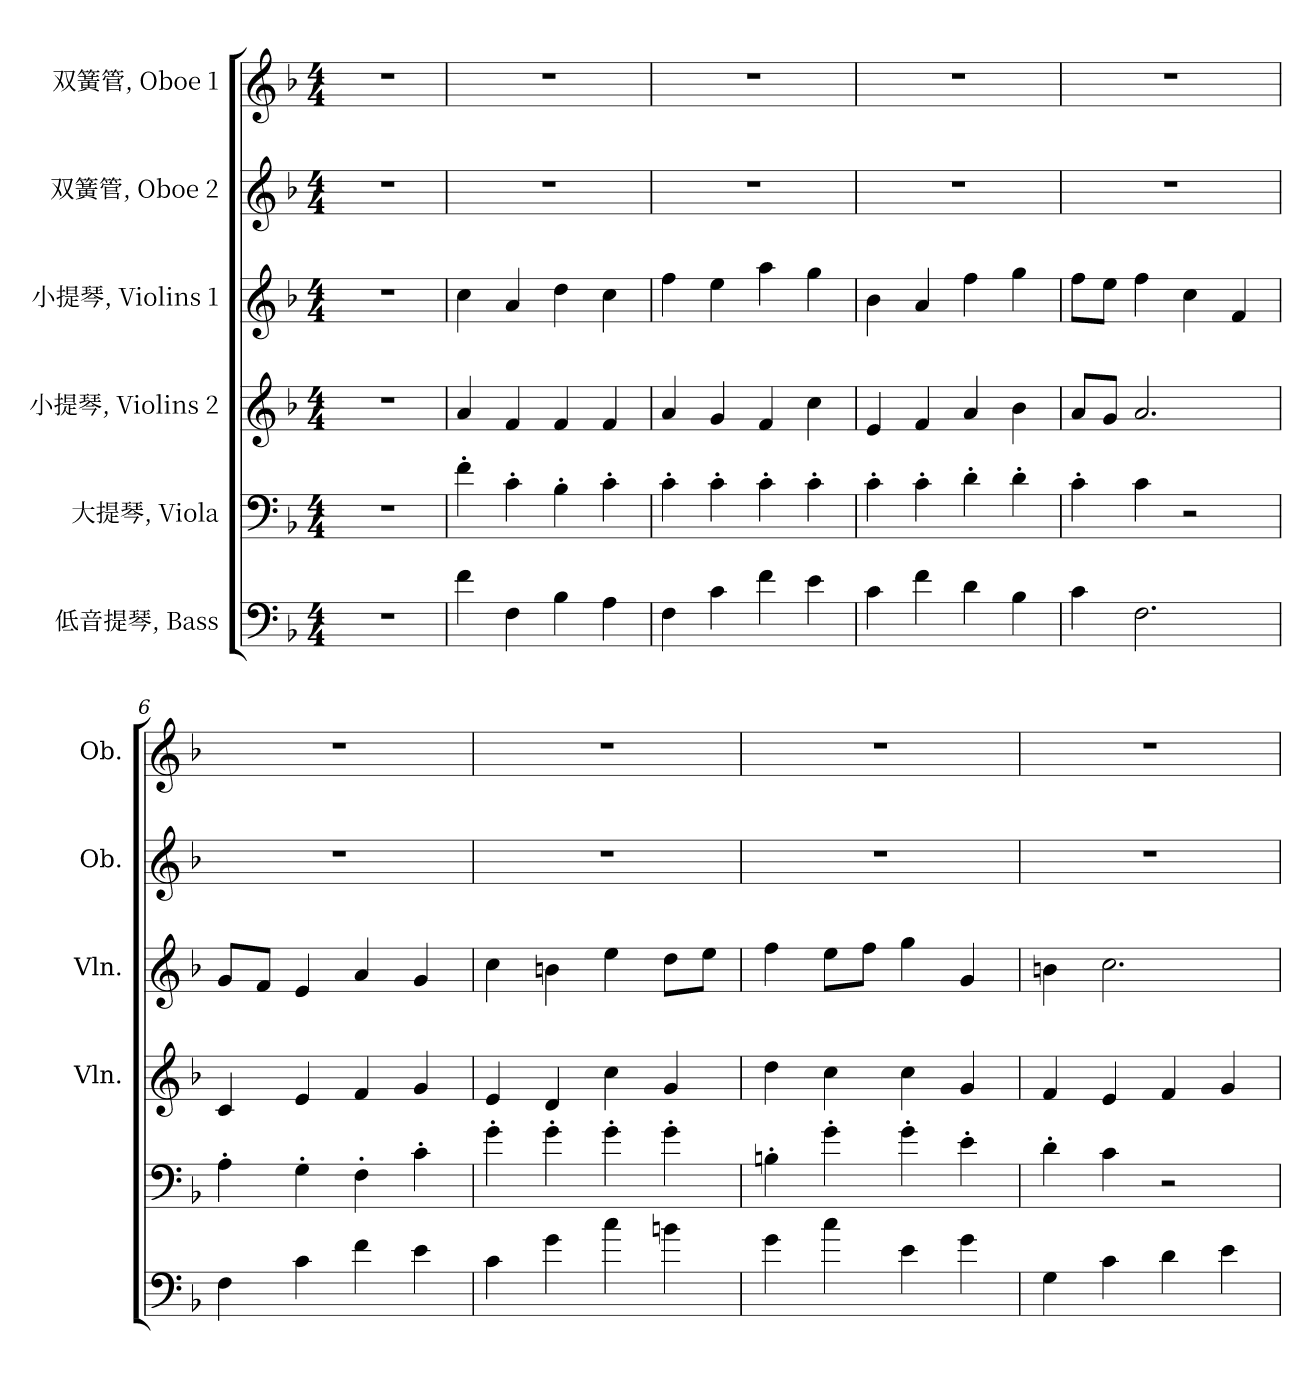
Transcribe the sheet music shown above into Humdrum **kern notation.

**kern	**kern	**kern	**kern	**kern	**kern
*part6	*part5	*part4	*part3	*part2	*part1
*staff6	*staff5	*staff4	*staff3	*staff2	*staff1
*I"低音提琴, Bass	*I"大提琴, Viola	*I"小提琴, Violins 2	*I"小提琴, Violins 1	*I"双簧管, Oboe 2	*I"双簧管, Oboe 1
*	*	*I'Vln.	*I'Vln.	*I'Ob.	*I'Ob.
*clefF4	*clefF4	*clefG2	*clefG2	*clefG2	*clefG2
*ITrd7c12	*	*	*	*	*
*k[b-]	*k[b-]	*k[b-]	*k[b-]	*k[b-]	*k[b-]
*M4/4	*M4/4	*M4/4	*M4/4	*M4/4	*M4/4
*MM225	*MM225	*MM225	*MM225	*MM225	*MM225
=1	=1	=1	=1	=1	=1
1r	1r	1r	1r	1r	1r
=2	=2	=2	=2	=2	=2
4F\	4f'\	4a/	4cc\	1r	1r
4FF\	4c'\	4f/	4a/	.	.
4BB-\	4B-'\	4f/	4dd\	.	.
4AA\	4c'\	4f/	4cc\	.	.
=3	=3	=3	=3	=3	=3
4FF\	4c'\	4a/	4ff\	1r	1r
4C\	4c'\	4g/	4ee\	.	.
4F\	4c'\	4f/	4aa\	.	.
4E\	4c'\	4cc\	4gg\	.	.
=4	=4	=4	=4	=4	=4
4C\	4c'\	4e/	4b-\	1r	1r
4F\	4c'\	4f/	4a/	.	.
4D\	4d'\	4a/	4ff\	.	.
4BB-\	4d'\	4b-\	4gg\	.	.
=5	=5	=5	=5	=5	=5
4C\	4c'\	8a/L	8ff\L	1r	1r
.	.	8g/J	8ee\J	.	.
2.FF\	4c\	2.a/	4ff\	.	.
.	2r	.	4cc\	.	.
.	.	.	4f/	.	.
=6	=6	=6	=6	=6	=6
4FF\	4A'\	4c/	8g/L	1r	1r
.	.	.	8f/J	.	.
4C\	4G'\	4e/	4e/	.	.
4F\	4F'\	4f/	4a/	.	.
4E\	4c'\	4g/	4g/	.	.
!!LO:LB:g=z
=7	=7	=7	=7	=7	=7
4C\	4g'\	4e/	4cc\	1r	1r
4G\	4g'\	4d/	4bn\	.	.
4c\	4g'\	4cc\	4ee\	.	.
4Bn\	4g'\	4g/	8dd\L	.	.
.	.	.	8ee\J	.	.
=8	=8	=8	=8	=8	=8
4G\	4Bn'\	4dd\	4ff\	1r	1r
4c\	4g'\	4cc\	8ee\L	.	.
.	.	.	8ff\J	.	.
4E\	4g'\	4cc\	4gg\	.	.
4G\	4e'\	4g/	4g/	.	.
=9	=9	=9	=9	=9	=9
4GG\	4d'\	4f/	4bn\	1r	1r
4C\	4c\	4e/	2.cc\	.	.
4D\	2r	4f/	.	.	.
4E\	.	4g/	.	.	.
=	=	=	=	=	=
*-	*-	*-	*-	*-	*-
